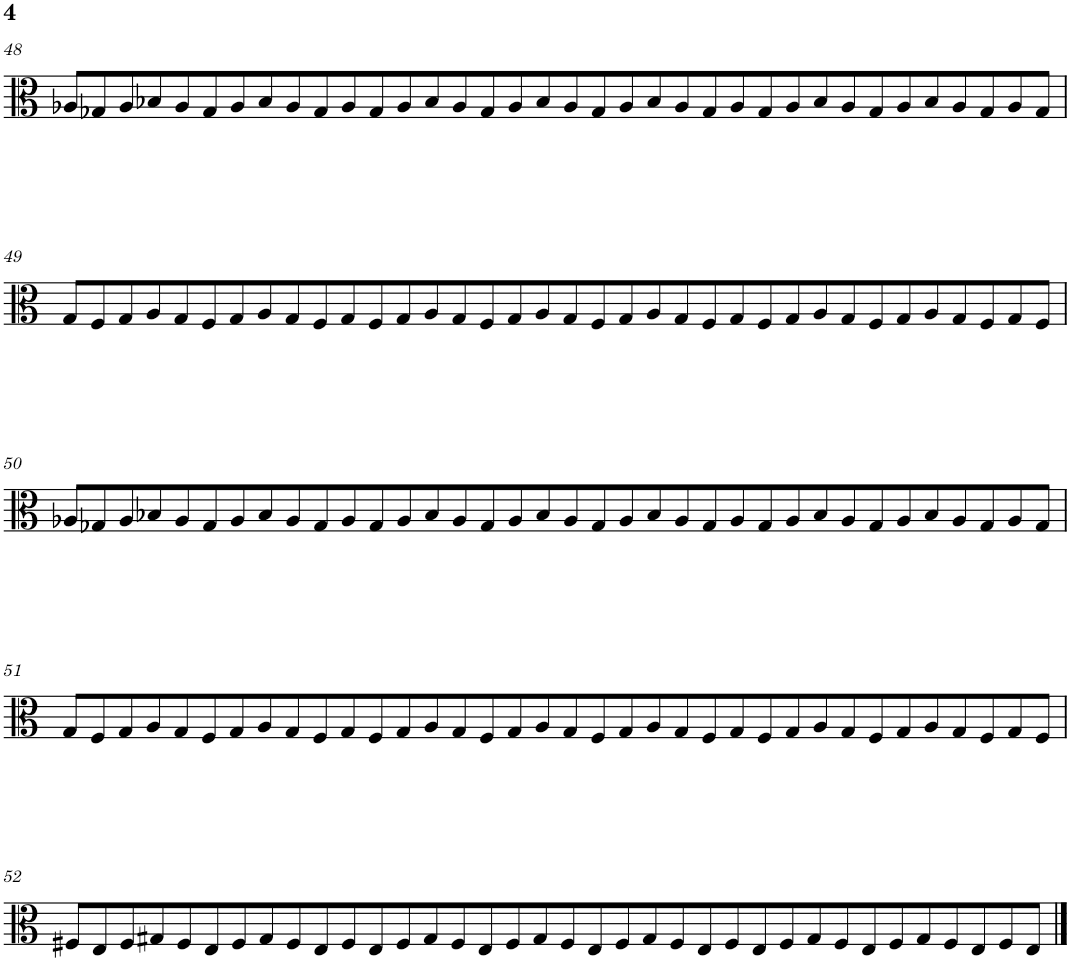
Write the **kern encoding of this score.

**kern
*part1
*staff1
*I"Viola
*I'Vla.
!!LO:PB:g=z
*clefC3
*k[]
*M9/2
=48
8A-X/L
8G-X/
8A-/
8B-X/
8A-/
8G-/
8A-/
8B-/
8A-/
8G-/
8A-/
8G-/
8A-/
8B-/
8A-/
8G-/
8A-/
8B-/
8A-/
8G-/
8A-/
8B-/
8A-/
8G-/
8A-/
8G-/
8A-/
8B-/
8A-/
8G-/
8A-/
8B-/
8A-/
8G-/
8A-/
8G-/J
!!LO:LB:g=z
=49
8G/L
8F/
8G/
8A/
8G/
8F/
8G/
8A/
8G/
8F/
8G/
8F/
8G/
8A/
8G/
8F/
8G/
8A/
8G/
8F/
8G/
8A/
8G/
8F/
8G/
8F/
8G/
8A/
8G/
8F/
8G/
8A/
8G/
8F/
8G/
8F/J
!!LO:LB:g=z
=50
8A-X/L
8G-X/
8A-/
8B-X/
8A-/
8G-/
8A-/
8B-/
8A-/
8G-/
8A-/
8G-/
8A-/
8B-/
8A-/
8G-/
8A-/
8B-/
8A-/
8G-/
8A-/
8B-/
8A-/
8G-/
8A-/
8G-/
8A-/
8B-/
8A-/
8G-/
8A-/
8B-/
8A-/
8G-/
8A-/
8G-/J
!!LO:LB:g=z
=51
8G/L
8F/
8G/
8A/
8G/
8F/
8G/
8A/
8G/
8F/
8G/
8F/
8G/
8A/
8G/
8F/
8G/
8A/
8G/
8F/
8G/
8A/
8G/
8F/
8G/
8F/
8G/
8A/
8G/
8F/
8G/
8A/
8G/
8F/
8G/
8F/J
!!LO:LB:g=z
=52
8F#X/L
8E/
8F#/
8G#X/
8F#/
8E/
8F#/
8G#/
8F#/
8E/
8F#/
8E/
8F#/
8G#/
8F#/
8E/
8F#/
8G#/
8F#/
8E/
8F#/
8G#/
8F#/
8E/
8F#/
8E/
8F#/
8G#/
8F#/
8E/
8F#/
8G#/
8F#/
8E/
8F#/
8E/J
==
*-
